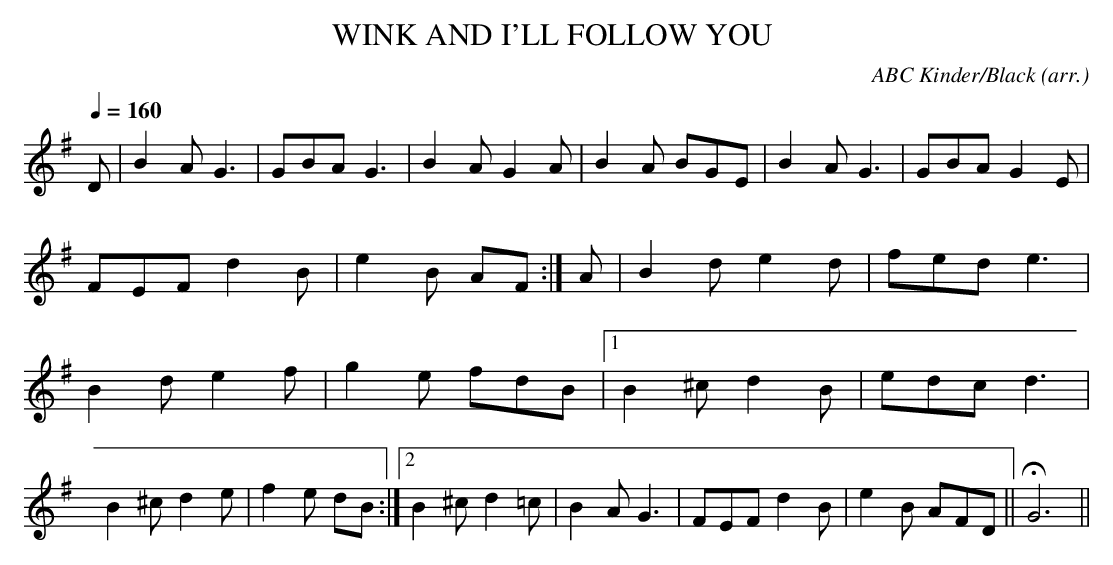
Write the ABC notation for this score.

X:1
T:WINK AND I'LL FOLLOW YOU \
C:ABC Kinder/Black (arr.)\
M:6/8\
L:1/8\
Q:1/4=160\
K:G\
D|B2A G3|GBA G3|B2A G2A|B2A BGE|\
B2A G3|GBA G2E|FEF d2B|e2B AF :|\
A|B2d e2d|fed e3|B2d e2f|g2e fdB|\
[1 B2^c d2B|edc d3|B2 ^c d2 e|f2e dB:|\
[2 B2^c d2 =c|B2A G3|FEF d2B|e2B AFD||HG6||\
\
\
\
